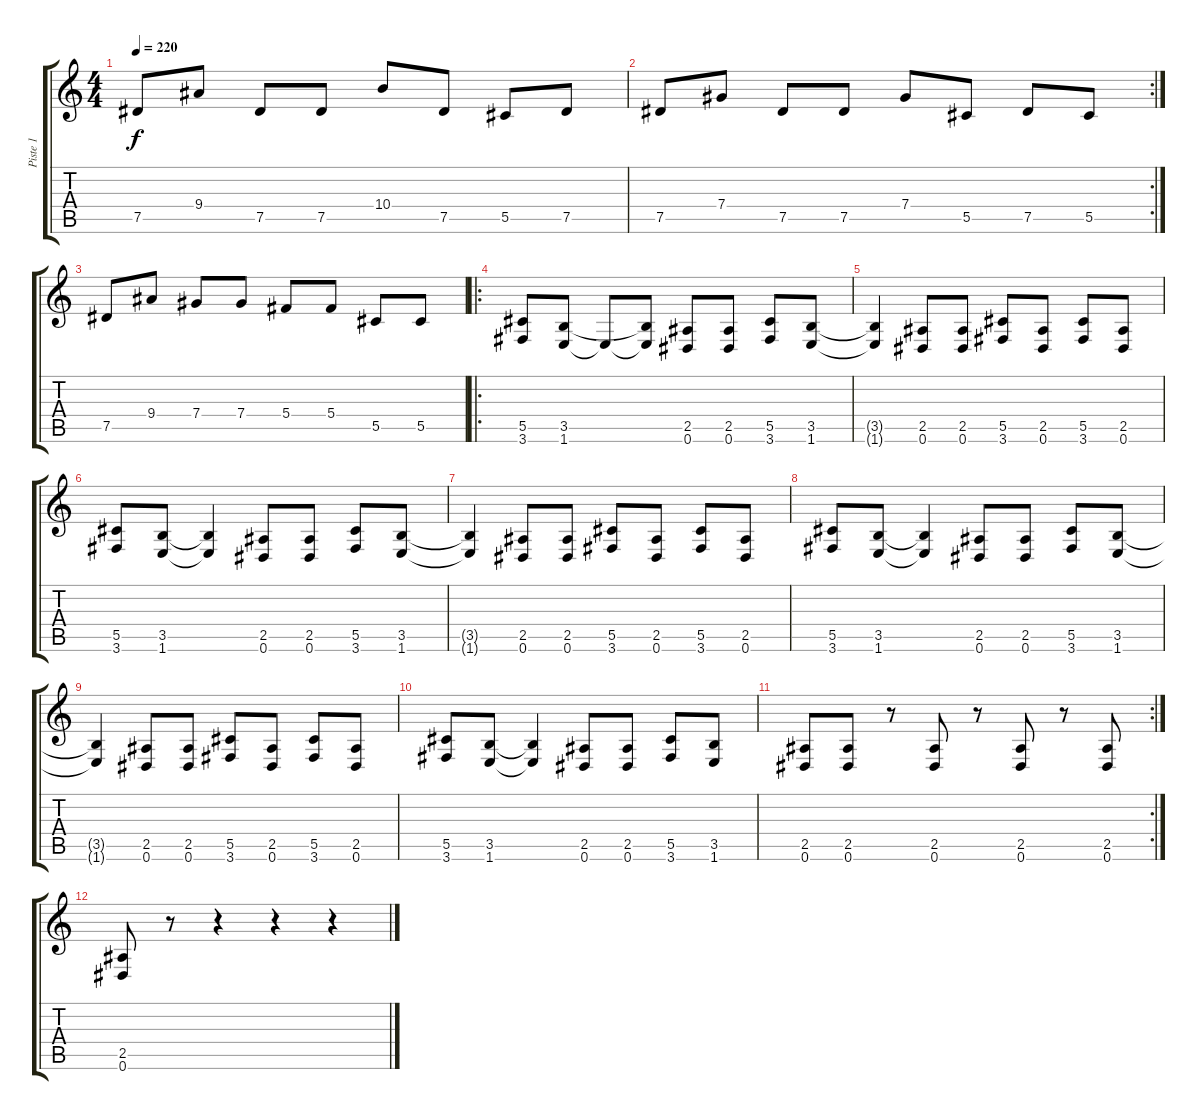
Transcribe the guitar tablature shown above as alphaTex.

\track ("Piste 1" "Piste 1") {instrument overdrivenguitar}
\staff {score tabs}
\tuning (Eb4 Bb3 Gb3 Db3 Ab2 Eb2) {hide}
\ts (4 4)
\tempo 220
\clef g2
\ks c
7.5.8{dy f} 9.4.8 7.5.8 7.5.8 10.4.8 7.5.8 5.5.8 7.5.8 |
\rc 2
7.5.8 7.4.8 7.5.8 7.5.8 7.4.8 5.5.8 7.5.8 5.5.8 |
7.5.8 9.4.8 7.4.8 7.4.8 5.4.8 5.4.8 5.5.8 5.5.8 |
\ro
(5.5 3.6).8 (3.5 1.6).8 1.6{t}.8 (3.5{t} 1.6{t}).8 (2.5 0.6).8 (2.5 0.6).8 (5.5 3.6).8 (3.5 1.6).8 |
(3.5{t} 1.6{t}).4 (2.5 0.6).8 (2.5 0.6).8 (5.5 3.6).8 (2.5 0.6).8 (5.5 3.6).8 (2.5 0.6).8 |
(5.5 3.6).8 (3.5 1.6).8 (3.5{t} 1.6{t}).4 (2.5 0.6).8 (2.5 0.6).8 (5.5 3.6).8 (3.5 1.6).8 |
(3.5{t} 1.6{t}).4 (2.5 0.6).8 (2.5 0.6).8 (5.5 3.6).8 (2.5 0.6).8 (5.5 3.6).8 (2.5 0.6).8 |
(5.5 3.6).8 (3.5 1.6).8 (3.5{t} 1.6{t}).4 (2.5 0.6).8 (2.5 0.6).8 (5.5 3.6).8 (3.5 1.6).8 |
(3.5{t} 1.6{t}).4 (2.5 0.6).8 (2.5 0.6).8 (5.5 3.6).8 (2.5 0.6).8 (5.5 3.6).8 (2.5 0.6).8 |
(5.5 3.6).8 (3.5 1.6).8 (3.5{t} 1.6{t}).4 (2.5 0.6).8 (2.5 0.6).8 (5.5 3.6).8 (3.5 1.6).8 |
\rc 2
(2.5 0.6).8 (2.5 0.6).8 r.8 (2.5 0.6).8 r.8 (2.5 0.6).8 r.8 (2.5 0.6).8 |
(2.5 0.6).8 r.8 r.4 r.4 r.4
